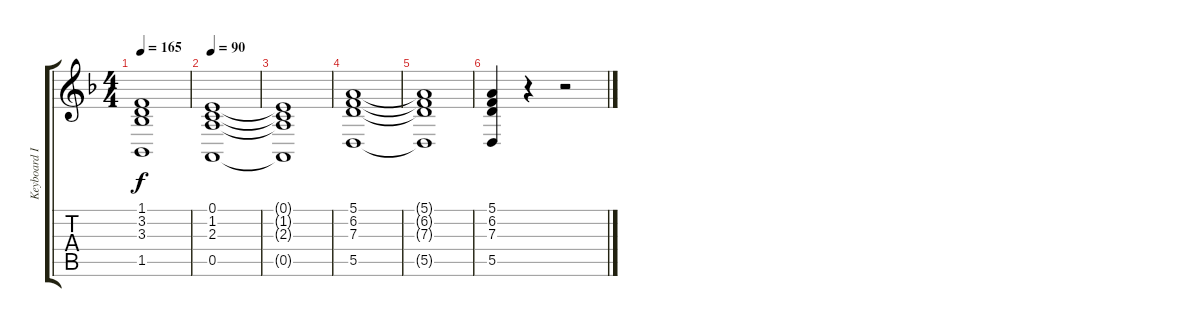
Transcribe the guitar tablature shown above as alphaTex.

\track ("Keyboard I " "Keyboard I") {instrument stringensemble1}
\staff {score tabs}
\tuning (E4 B3 G3 D3 A2 E2) {hide}
\ts (4 4)
\tempo 165
\clef g2
\ks f
(1.1{t} 3.2{t} 3.3{t} 1.5{t}).1{dy f} |
\tempo 90
(0.1 1.2 2.3 0.5).1 |
(0.1{t} 1.2{t} 2.3{t} 0.5{t}).1 |
(5.1 6.2 7.3 5.5).1 |
(5.1{t} 6.2{t} 7.3{t} 5.5{t}).1 |
(5.1 6.2 7.3 5.5).4 r.4 r.2
